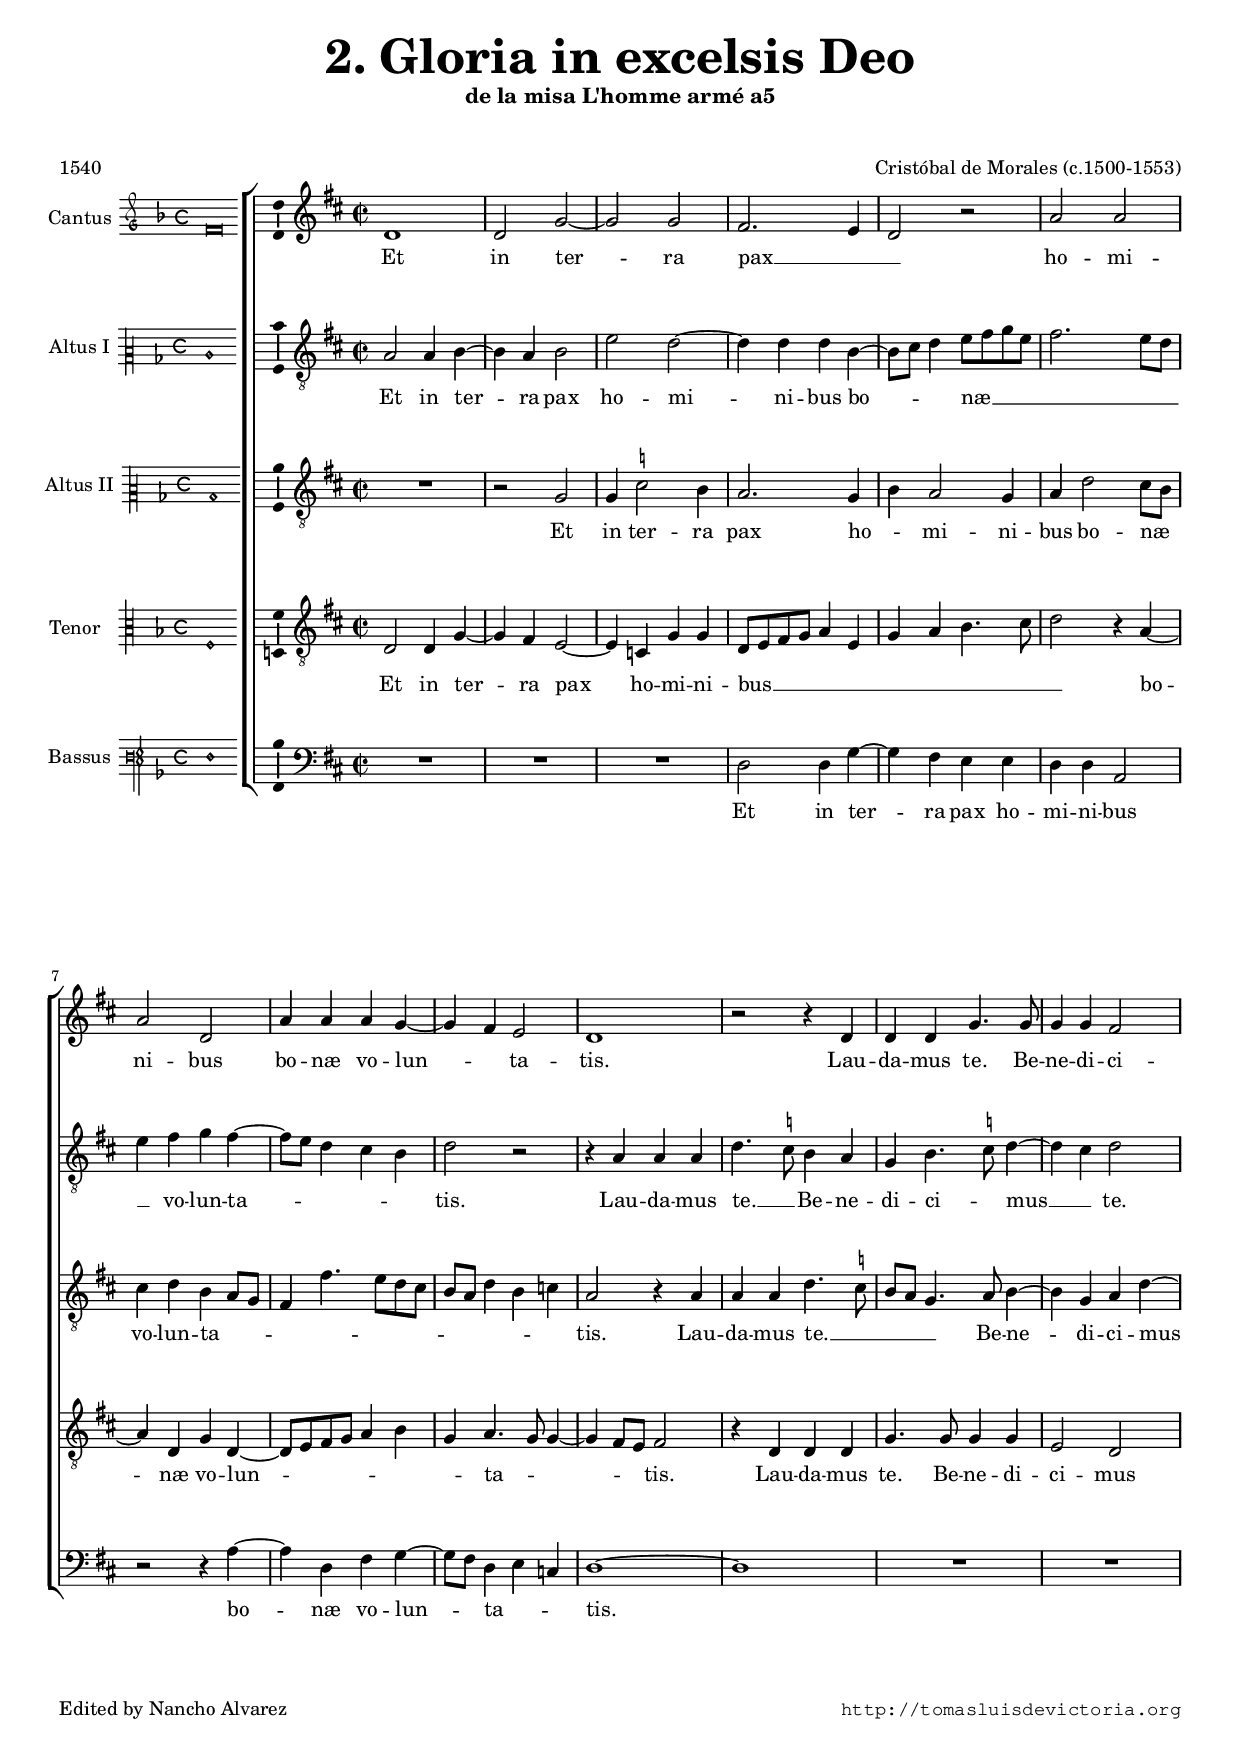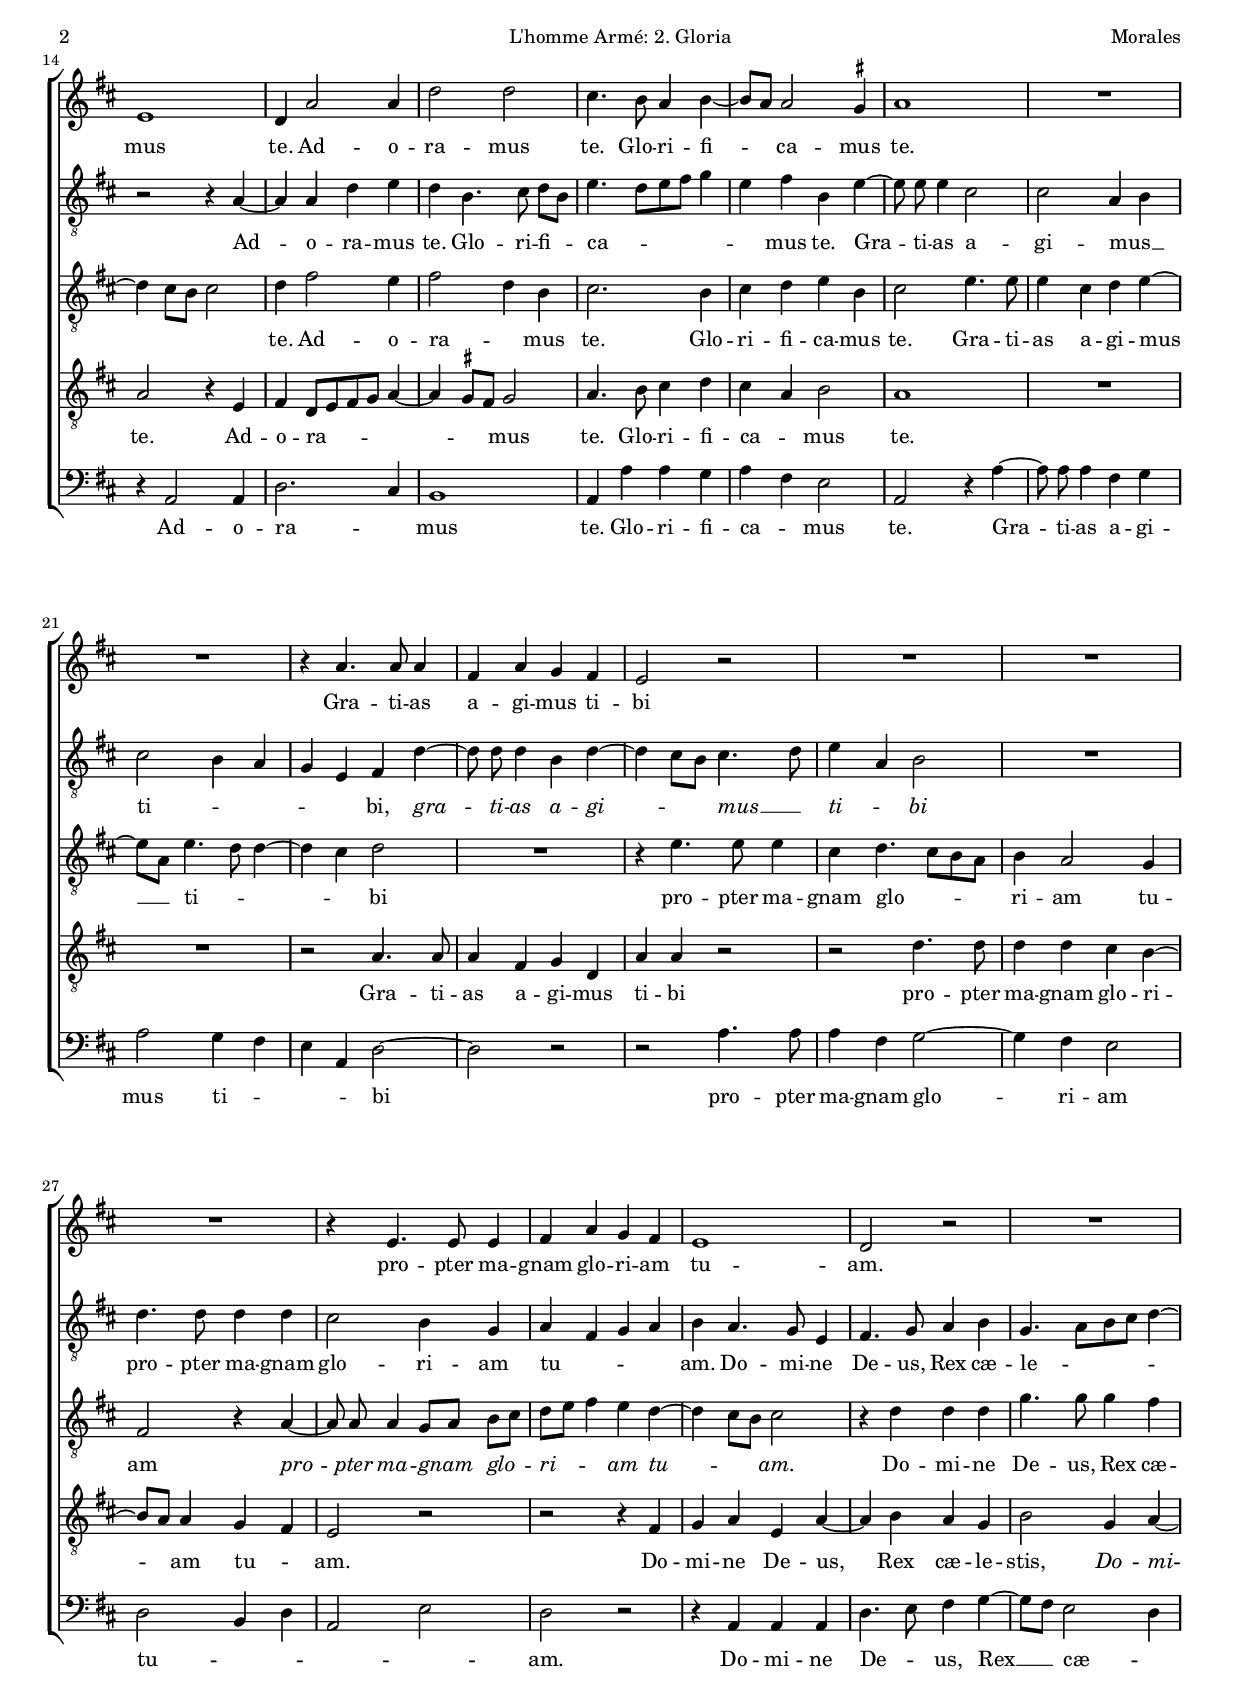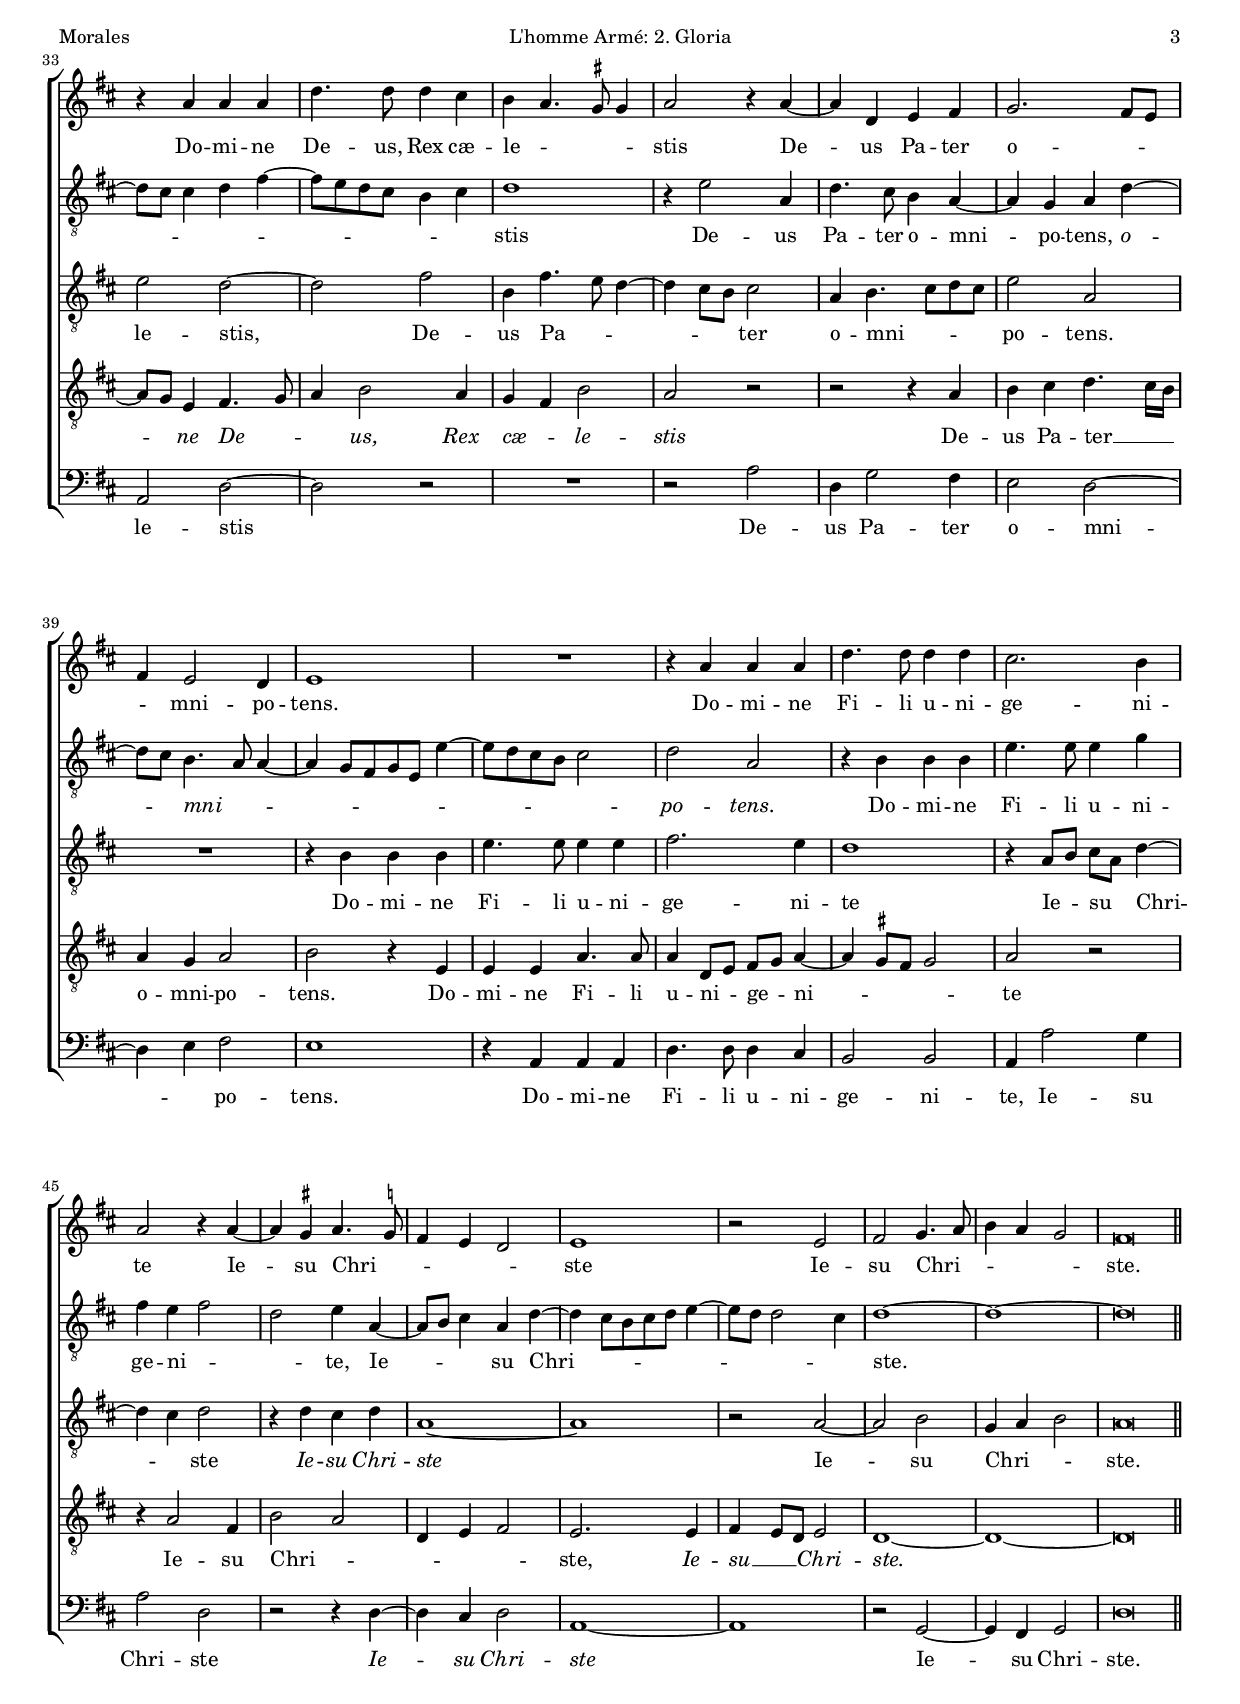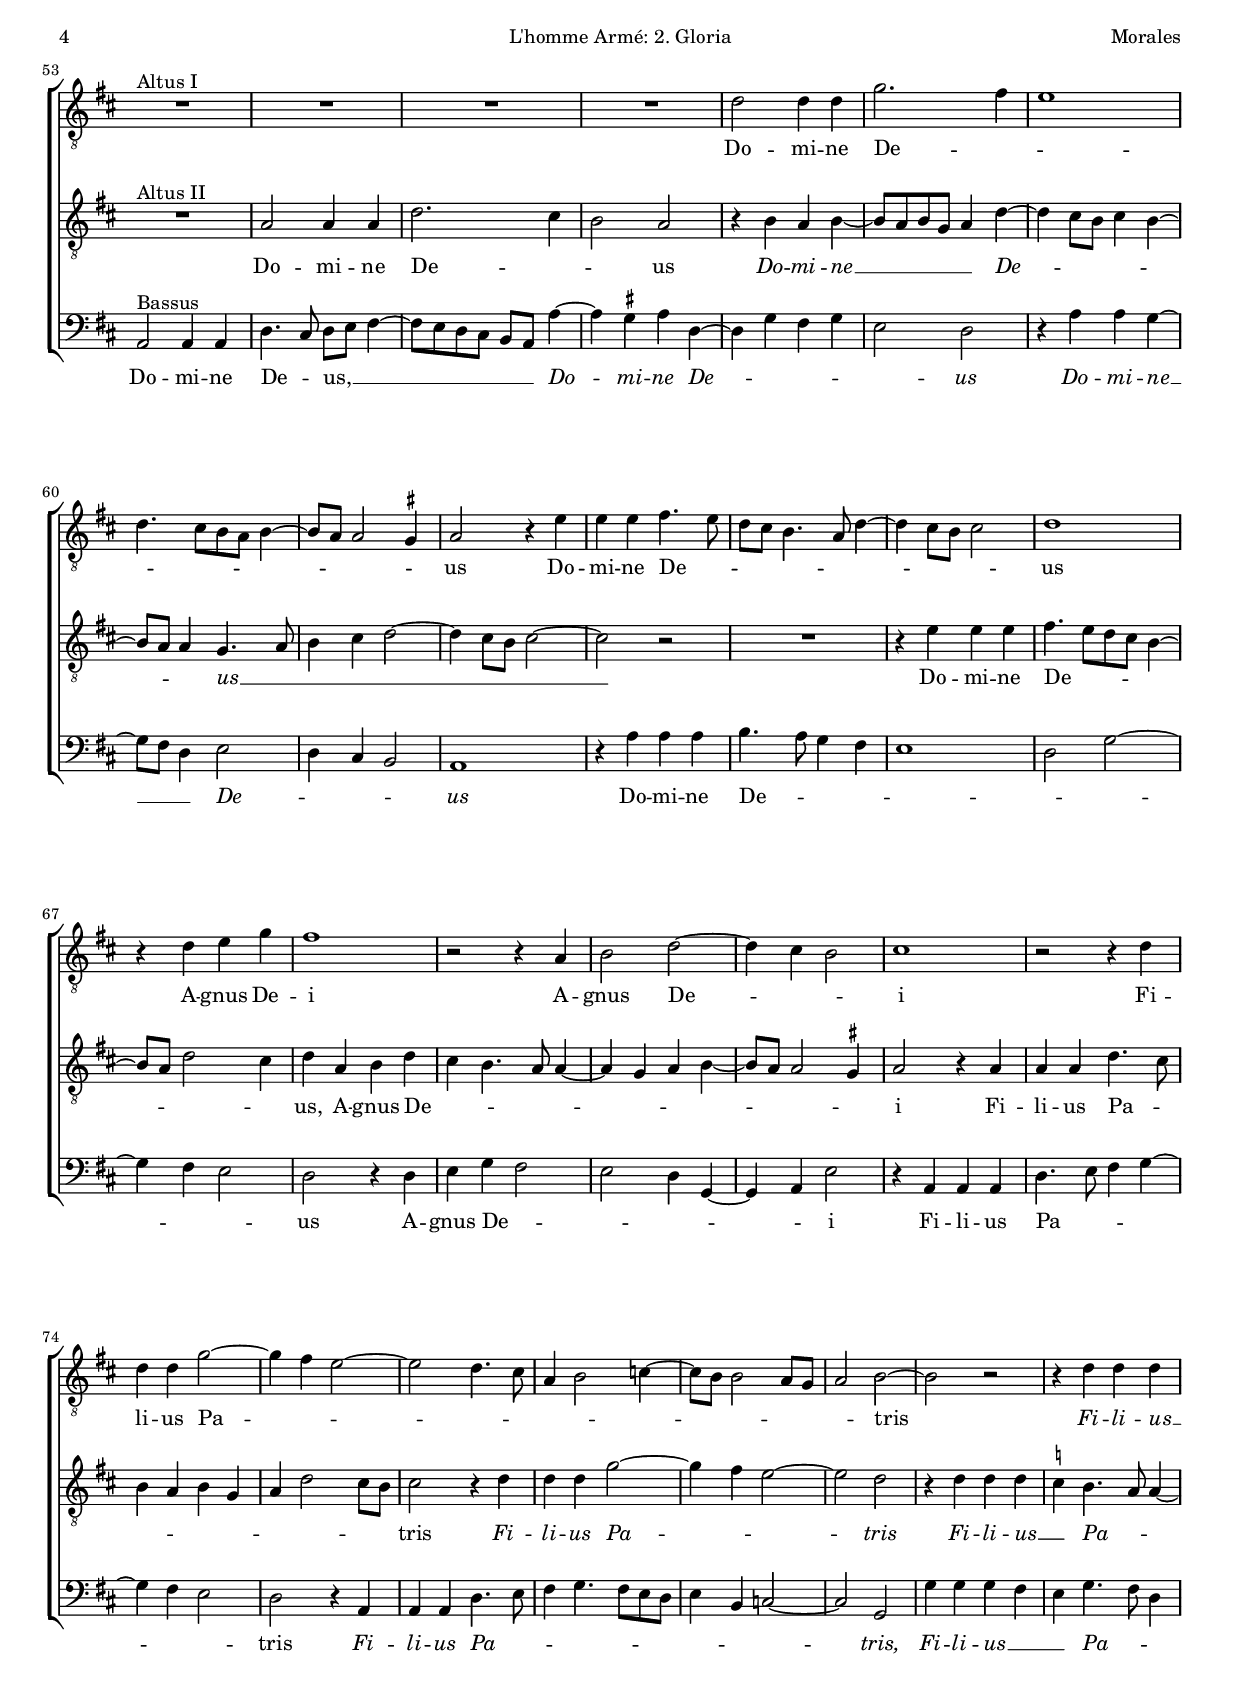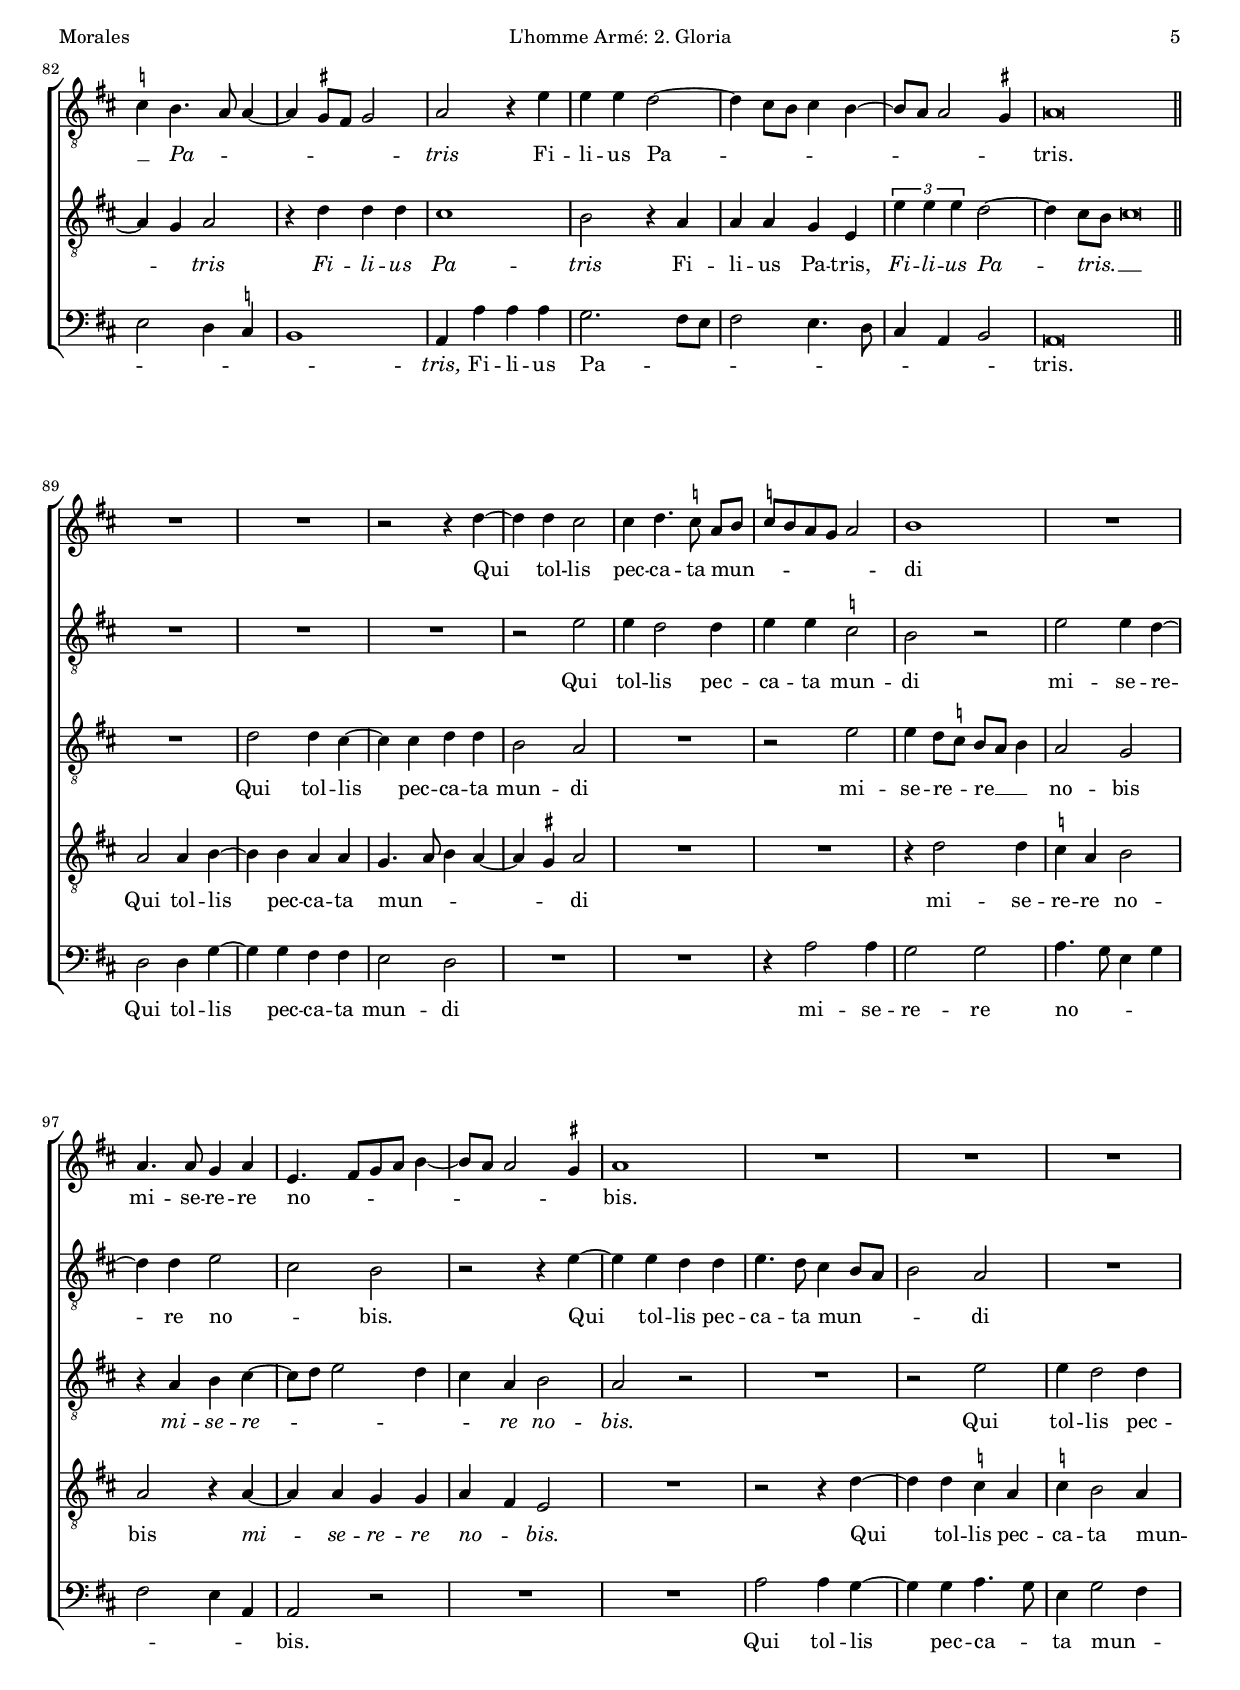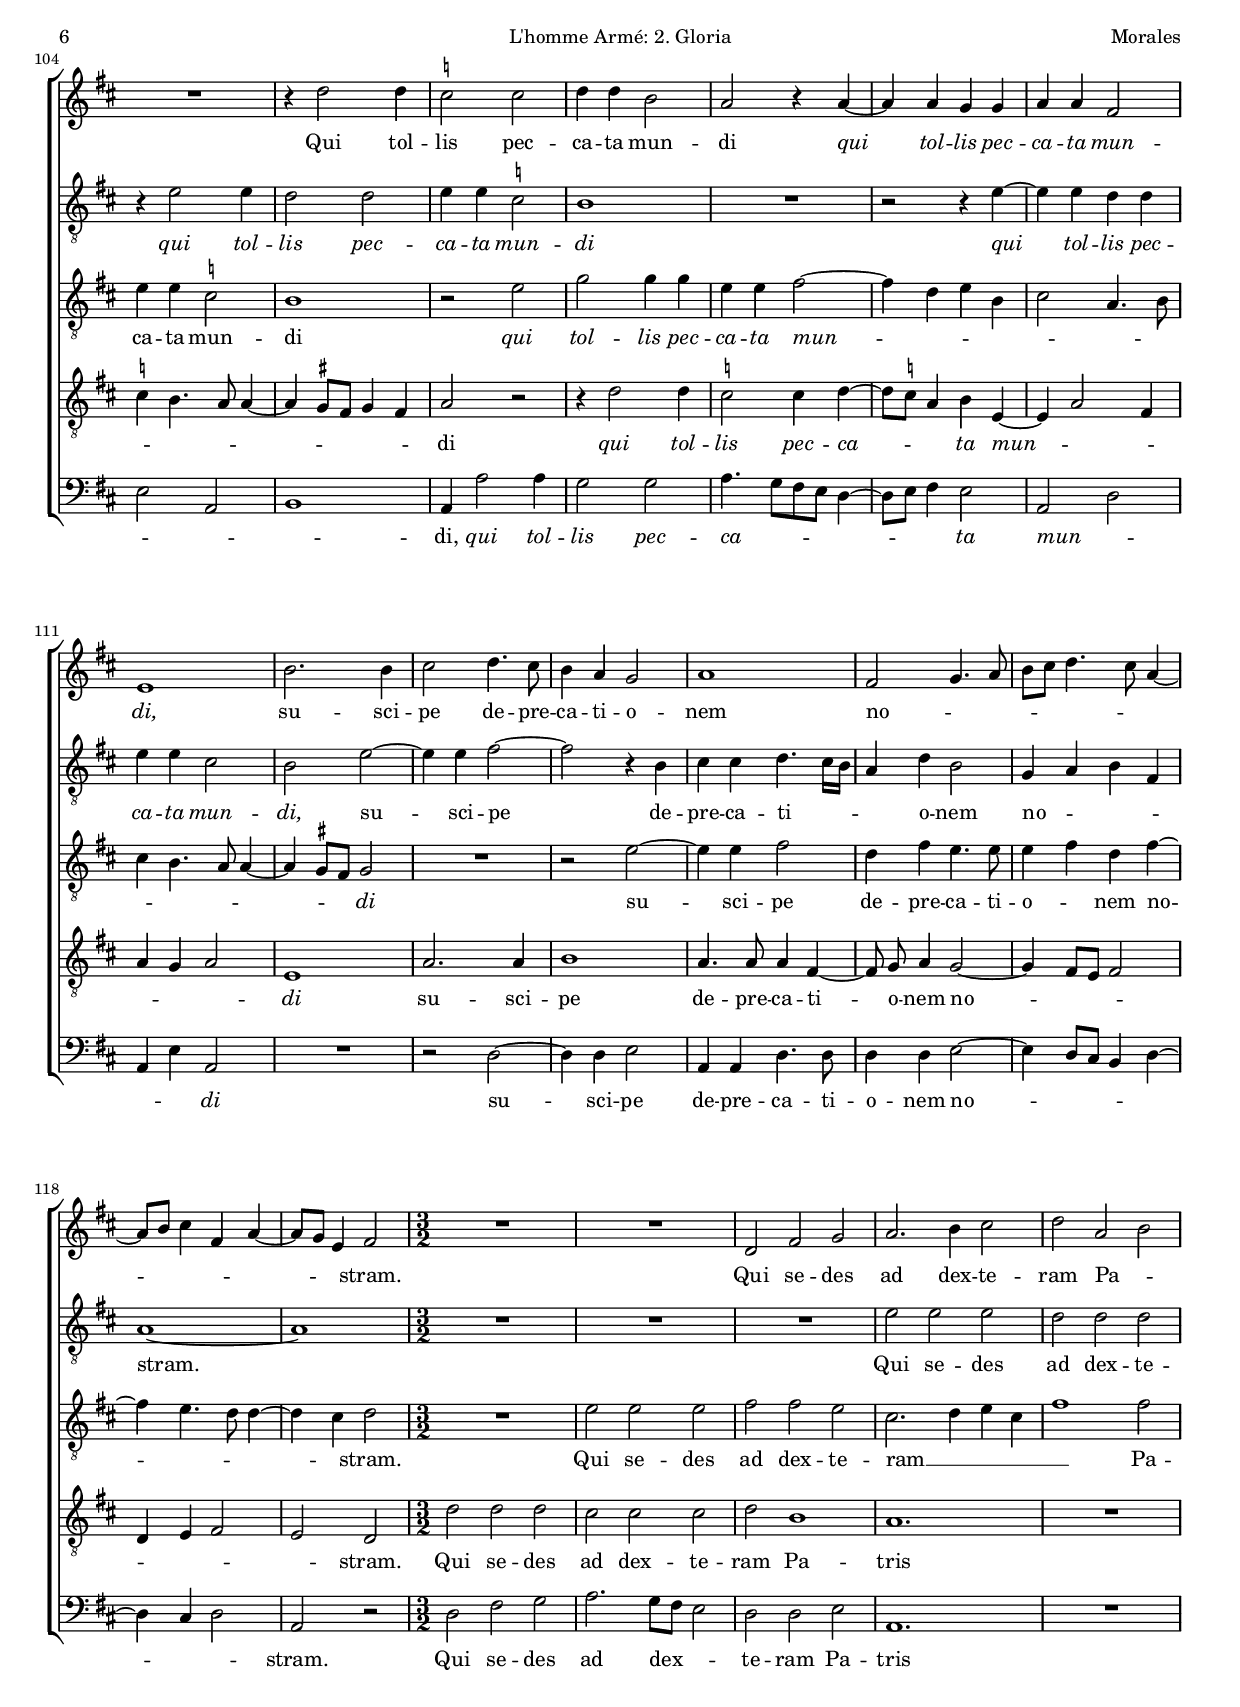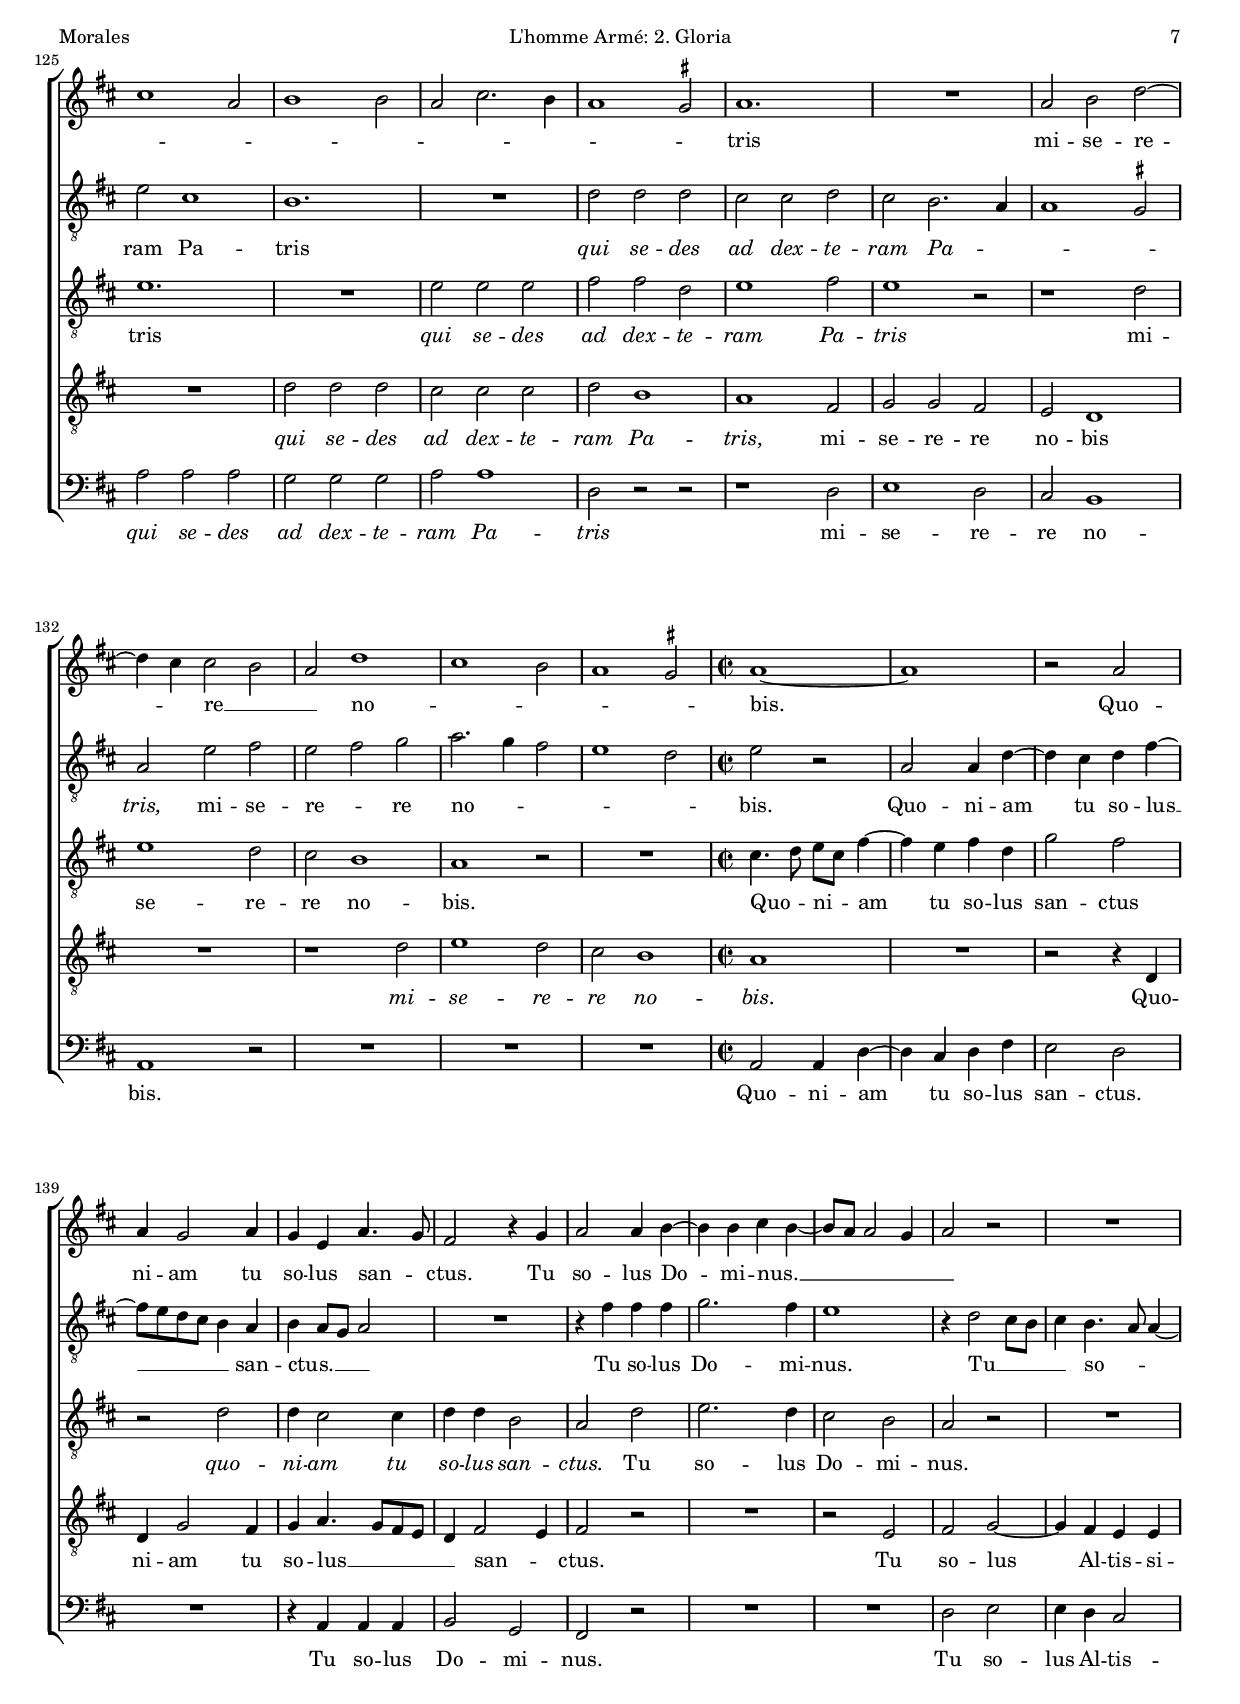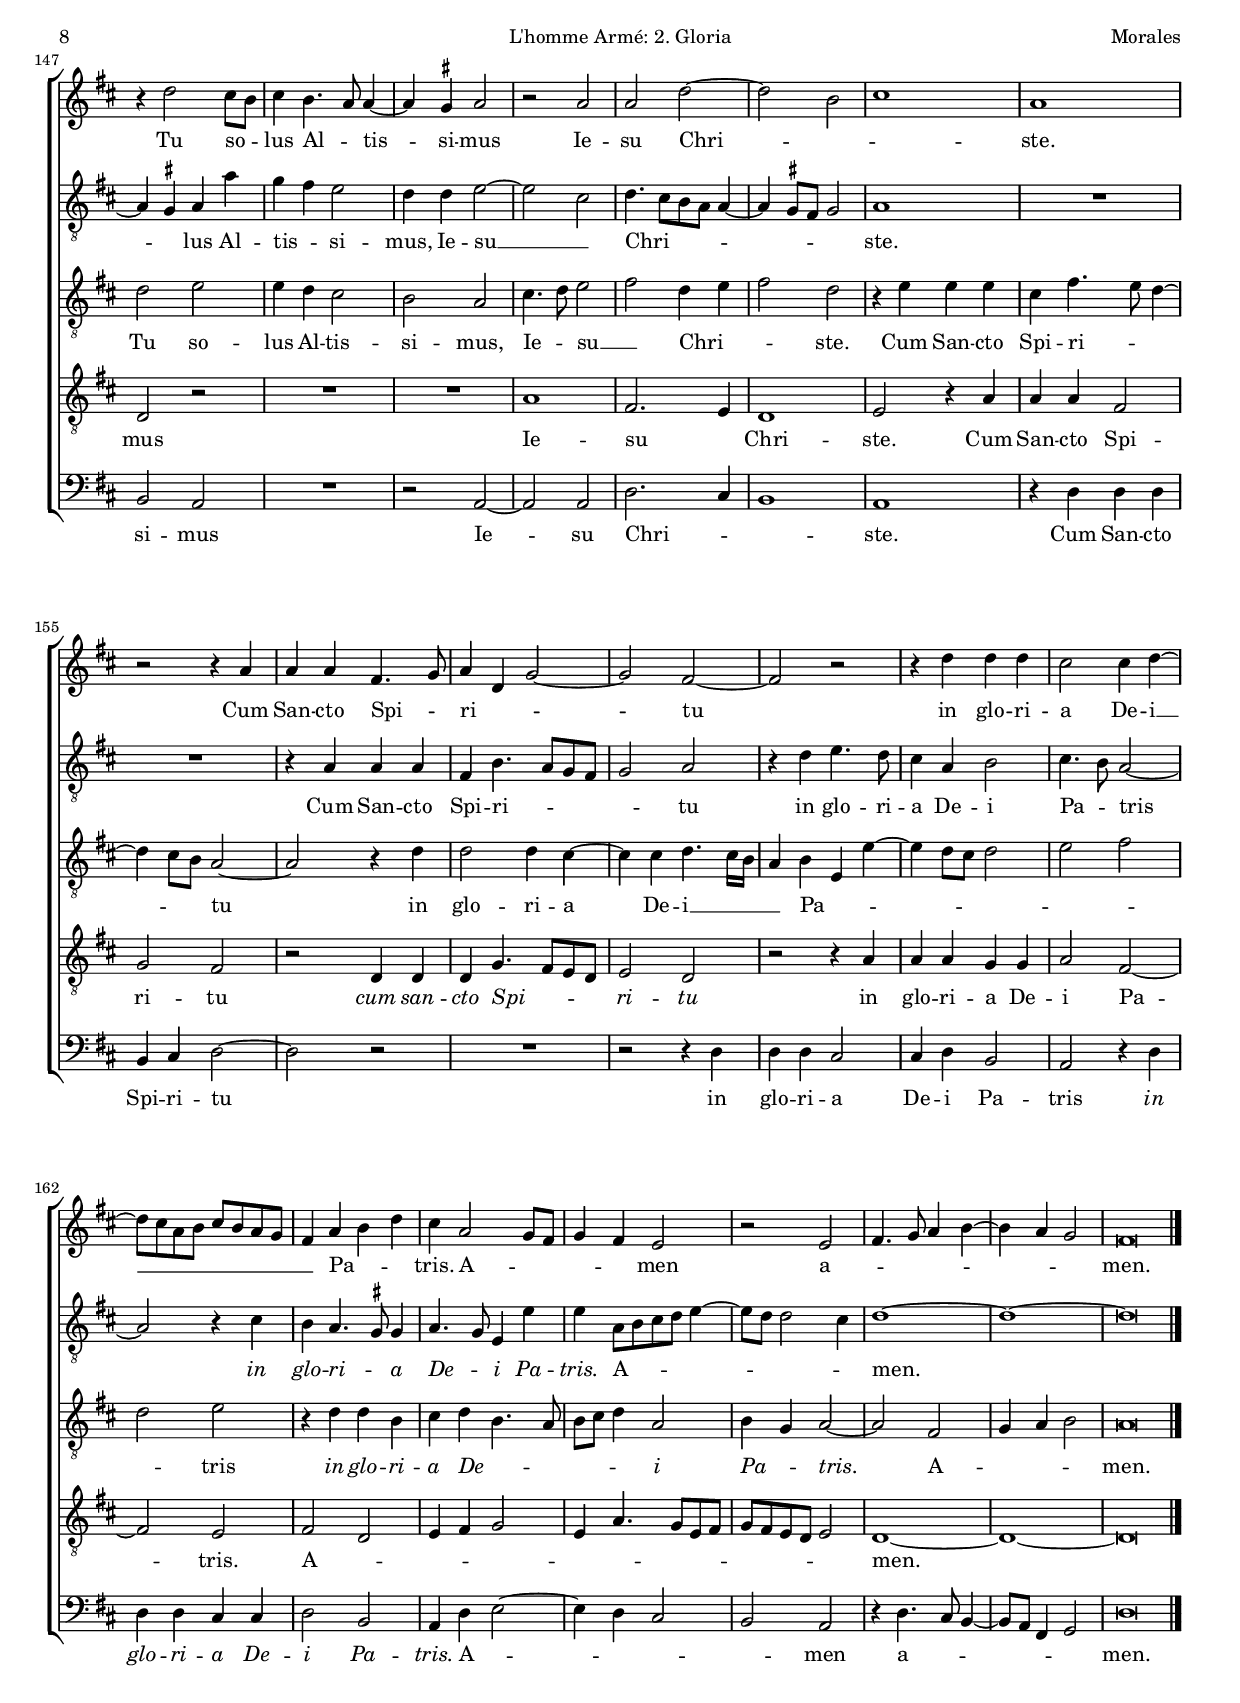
\version "2.18.2"

#(set-default-paper-size "a4")
#(set-global-staff-size 16.6)
#(ly:set-option 'point-and-click #f)
%mobile -s14.5 -i3.0

italicas=\override LyricText #'font-shape = #'italic
rectas=\override LyricText #'font-shape = #'upright
ss=\once \set suggestAccidentals = ##t
incipitwidth = 20
mt=#(define-music-function (parser location offset) (number?) ; move lyric text
      #{ \once \override LyricText.X-offset = -$offset #})

htitle="L'homme Armé: 2. Gloria"
hcomposer="Morales"

\header {
	title=\markup{\fontsize #4 "2. Gloria in excelsis Deo"}
	subtitle="de la misa L'homme armé a5"
	subsubtitle=\markup{\column{" " " "}}
	composer="Cristóbal de Morales (c.1500-1553)"
        pdfauthor=\composer
	%opus="(-)"
	poet="1540" % Venecia 1540, Roma 1544, Lyon 1545, Venecia 1547, Venecia 1563
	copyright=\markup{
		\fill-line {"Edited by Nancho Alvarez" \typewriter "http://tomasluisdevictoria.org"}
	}
%	tagline=""
}




%%%%%%%%%%%%%%%%%%%%%%%%%%%%%%%%%%%%%%%%%%%%%%%%%%%%%%%%%%%%%%%%%%%%%%%%%%%%%5

global={\key f \major \time 2/2  \skip 1*52 \bar "||" \break 
					\skip 1*36 \bar "||" \break
					\skip 1*31 \time 3/2 
					\skip 1*3/2*16 \time 2/2 
					\skip 1*34 \bar "|."
}

cantus={
	f'1 |
	f'2 bes' ~ |
	bes' bes' |
	a'2. g'4 |
%5
	f'2 r |
	c'' c'' |
	c'' f' |
	c''4 c'' c'' bes' ~ |
	bes' a' g'2 |
%10
	f'1 |
	r2 r4 f' |
	f' f' bes'4. bes'8 |
	bes'4 bes' a'2 |
	g'1 |
%15
	f'4 c''2 c''4 |
	f''2 f'' |
	e''4. d''8 c''4 d'' ~ |
	d''8 c'' c''2 \ss b'4 |
	c''1 |
%20
	R1*4/4*2
	r4 c''4. c''8 c''4 |
	a' c'' bes' a' |
	g'2 r |
%25
	R1*4/4*3
	r4 g'4. g'8 g'4 |
	a' c'' bes' a' |
%30
	g'1 |
	f'2 r |
	R1*4/4 |
	r4 c'' c'' c'' |
	f''4. f''8 f''4 e'' |
%35
	d'' c''4. \ss b'8 b'4 |
	c''2 r4 c'' ~ |
	c'' f' g' a' |
	bes'2. a'8 g' |
	a'4 g'2 f'4 |
%40
	g'1 |
	R1*4/4 |
	r4 c'' c'' c'' |
	f''4. f''8 f''4 f'' |
	e''2. d''4 |
%45
	c''2 r4 c'' ~ |
	c'' \ss b' c''4. \ss bes'8 |
	a'4 g' f'2 |
	g'1 |
	r2 g' |
%50
	a' bes'4. c''8 |
	d''4 c'' bes'2 |
	a'\breve*1/2 |
	R1*36
	R1*2
	
	r2 r4 f'' ~ |
	f'' f'' e''2 |
	e''4 f''4. \ss ees''8  c''[ d''] |
	\ss ees'' d'' c'' bes' c''2 |
%95
	d''1 |
	R1*4/4 |
	c''4. c''8 bes'4 c'' |
	g'4.  a'8[ bes' c''] d''4 ~ |
	d''8 c'' c''2 \ss b'4 |
%100
	c''1 |
	R1*4/4*4
%105
	r4 f''2 f''4 |
	\ss ees''2 ees'' |
	f''4 f'' d''2 |
	c'' r4 c'' ~ |
	c'' c'' bes' bes' |
%110
	c'' c'' a'2 |
	g'1 |
	d''2. d''4 |
	e''2 f''4. e''8 |
	d''4 c'' bes'2 |
%115
	c''1 |
	a'2 bes'4. c''8 |
	d'' e'' f''4. e''8 c''4 ~ |
	c''8 d'' e''4 a' c'' ~ |
	c''8 bes' g'4 a'2 |
%120
	\time 3/2
	R1*3/2*2
	f'2 a' bes' |
	c''2. d''4 e''2 |
	f'' c'' d'' |
%125
	e''1 c''2 |
	d''1 d''2 |
	c'' e''2. d''4 |
	c''1 \ss b'2 |
	c''1. |
%130
	R1*3/2 |
	c''2 d'' f'' ~ |
	f''4 e'' e''2 d'' |
	c'' f''1 |
	e'' d''2 |
%135
	c''1 \ss b'2 |
	c''1 ~ |
	c'' |
	r2 c'' |
	c''4 bes'2 c''4 |
%140
	bes' g' c''4. bes'8 |
	a'2 r4 bes' | %\break
	c''2 c''4 d'' ~ |
	d'' d'' e'' d'' ~ |
	d''8 c'' c''2 bes'4 |
%145
	c''2 r |
	R1*4/4 |
	r4 f''2 e''8 d'' |
	e''4 d''4. c''8 c''4 ~ |
	c'' \ss b' c''2 |
%150
	r c'' |
	c'' f'' ~ |
	f'' d'' |
	e''1 |
	c'' |
%155
	r2 r4 c'' |
	c'' c'' a'4. bes'8 |
	c''4 f' bes'2 ~ |
	bes' a' ~ |
	a' r |
%160
	r4 f'' f'' f'' |
	e''2 e''4 f'' ~ |
	f''8 e'' c'' d'' e'' d'' c'' bes' |
	a'4 c'' d'' f'' |
	e'' c''2 bes'8 a' |
%165
	bes'4 a' g'2 |
	r g' |
	a'4. bes'8 c''4 d'' ~ |
	d'' c'' bes'2 |
	a'\breve*1/2
}

altus={
	c'2 c'4 d' ~ |
	d' c' d'2 |
	g' f' ~ |
	f'4 f' f' d' ~ |
%5
	d'8 e' f'4 g'8 a' bes' g' |
	a'2. g'8 f' |
	g'4 a' bes' a' ~ |
	a'8 g' f'4 e' d' |
	f'2 r |
%10
	r4 c' c' c' |
	f'4. \ss ees'8 d'4 c' |
	bes d'4. \ss ees'8 f'4 ~ |
	f' e' f'2 |
	r r4 c' ~ |
%15
	c' c' f' g' |
	f' d'4. e'8  f'[ d'] |
	g'4.  f'8[ g' a'] bes'4 |
	g' a' d' g' ~ |
	\set Staff.autoBeaming = ##f
	g'8 g' g'4 e'2 |
	\set Staff.autoBeaming = ##t
%20
	e' c'4 d' |
	e'2 d'4 c' |
	bes g a f' ~ |
	\set Staff.autoBeaming = ##f
	f'8 f' f'4 d' f' ~ |
	\set Staff.autoBeaming = ##t
	f' e'8 d' e'4. f'8 |
%25
	g'4 c' d'2 |
	R1*4/4 |
	f'4. f'8 f'4 f' |
	e'2 d'4 bes |
	c' a bes c' |
%30
	d' c'4. bes8 g4 |
	a4. bes8 c'4 d' |
	bes4.  c'8[ d' e'] f'4 ~ |
	f'8 e' e'4 f' a' ~ |
	a'8 g' f' e' d'4 e' |
%35
	f'1 |
	r4 g'2 c'4 |
	f'4. e'8 d'4 c' ~ |
	c' bes c' f' ~ |
	f'8 e' d'4. c'8 c'4 ~ |
%40
	c'  bes8[ a bes g] g'4 ~ |
	g'8 f' e' d' e'2 |
	f' c' |
	r4 d' d' d' |
	g'4. g'8 g'4 bes' |
%45
	a' g' a'2 |
	f' g'4 c' ~ |
	c'8 d' e'4 c' f' ~ |
	f'  e'8[ d' e' f'] g'4 ~ |
	g'8 f' f'2 e'4 |
%50
	f'1 ~ |
	f' ~ |
	f'\breve*1/2 |
	s4*0^\markup{"Altus I"}
	R1*4/4*4
	f'2 f'4 f' |
	bes'2. a'4 |
	g'1 |
%60
	f'4.  e'8[ d' c'] d'4 ~ |
	d'8 c' c'2 \ss b4 |
	c'2 r4 g' |
	g' g' a'4. g'8 |
	f' e' d'4. c'8 f'4 ~ |
%65
	f' e'8 d' e'2 |
	f'1 |
	r4 f' g' bes' |
	a'1 |
	r2 r4 c' |
%70
	d'2 f' ~ |
	f'4 e' d'2 |
	e'1 |
	r2 r4 f' |
	f' f' bes'2 ~ |
%75
	bes'4 a' g'2 ~ |
	g' f'4. e'8 |
	c'4 d'2 ees'4 ~ |
	ees'8 d' d'2 c'8 bes |
	c'2 d' ~ |
%80
	d' r |
	r4 f' f' f' |
	\ss ees' d'4. c'8 c'4 ~ |
	c' \ss b8 a b2 |
	c' r4 g' |
%85
	g' g' f'2 ~ |
	f'4 e'8 d' e'4 d' ~ |
	d'8 c' c'2 \ss b4 |
	c'\breve*1/2 |
	R1*4/4*3
	r2 g' |
	g'4 f'2 f'4 |
	g' g' \ss ees'2 |
%95
	d' r |
	g' g'4 f' ~ |
	f' f' g'2 |
	e' d' |
	r r4 g' ~ |
%100
	g' g' f' f' |
	g'4. f'8 e'4 d'8 c' |
	d'2 c' |
	R1*4/4 |
	r4 g'2 g'4 |
%105
	f'2 f' |
	g'4 g' \ss ees'2 |
	d'1 |
	R1*4/4 |
	r2 r4 g' ~ |
%110
	g' g' f' f' |
	g' g' e'2 |
	d' g' ~ |
	g'4 g' a'2 ~ |
	a' r4 d' |
%115
	e' e' f'4. e'16 d' |
	c'4 f' d'2 |
	bes4 c' d' a |
	c'1 ~ |
	c' |
%120
	\time 3/2
	R1*3/2*3
	g'2 g' g' |
	f' f' f' |
%125
	g' e'1 |
	d'1. |
	R1*3/2 |
	f'2 f' f' |
	e' e' f' |
%130
	e' d'2. c'4 |
	c'1 \ss b2 |
	c' g' a' |
	g' a' bes' |
	c''2. bes'4 a'2 |
%135
	g'1 f'2 |
	g' r |
	c' c'4 f' ~ |
	f' e' f' a' ~ |
	a'8 g' f' e' d'4 c' |
%140
	d' c'8 bes c'2 |
	R1*4/4 |
	r4 a' a' a' |
	bes'2. a'4 |
	g'1 |
%145
	r4 f'2 e'8 d' |
	e'4 d'4. c'8 c'4 ~ |
	c' \ss b c' c'' |
	bes' a' g'2 |
	f'4 f' g'2 ~ |
%150
	g' e' |
	f'4.  e'8[ d' c'] c'4 ~ |
	c' \ss b8 a b2 |
	c'1 |
	R1*4/4*2
	r4 c' c' c' |
	a d'4. c'8 bes a |
	bes2 c' |
	r4 f' g'4. f'8 |
%160
	e'4 c' d'2 |
	e'4. d'8 c'2 ~ |
	c' r4 e' |
	d' c'4. \ss b8 b4 |
	c'4. bes8 g4 g' |
%165
	g'  c'8[ d' e' f'] g'4 ~ |
	g'8 f' f'2 e'4 |
	f'1 ~ |
	f' ~ |
	f'\breve*1/2
}

altusdos={
	R1*4/4 |
	r2 bes |
	bes4 \ss ees'2 d'4 |
	c'2. bes4 |
%5
	d' c'2 bes4 |
	c' f'2 e'8 d' |
	e'4 f' d' c'8 bes |
	a4 a'4. g'8 f' e' |
	d' c' f'4 d' ees' |
%10
	c'2 r4 c' |
	c' c' f'4. \ss ees'8 |
	d' c' bes4. c'8 d'4 ~ |
	d' bes c' f' ~ |
	f' e'8 d' e'2 |
%15
	f'4 a'2 g'4 |
	a'2 f'4 d' |
	e'2. d'4 |
	e' f' g' d' |
	e'2 g'4. g'8 |
%20
	g'4 e' f' g' ~ |
	g'8 c' g'4. f'8 f'4 ~ |
	f' e' f'2 |
	R1*4/4 |
	r4 g'4. g'8 g'4 |
%25
	e' f'4. e'8 d' c' |
	d'4 c'2 bes4 |
	a2 r4 c' ~ |
	\set Staff.autoBeaming = ##f
	c'8 c' c'4  bes8[ c']  d'[ e'] |
	\set Staff.autoBeaming = ##t
	f' g' a'4 g' f' ~ |
%30
	f' e'8 d' e'2 |
	r4 f' f' f' |
	bes'4. bes'8 bes'4 a' |
	g'2 f' ~ |
	f' a' |
%35
	d'4 a'4. g'8 f'4 ~ |
	f' e'8 d' e'2 |
	c'4 d'4. e'8 f' e' |
	g'2 c' |
	R1*4/4 |
%40
	r4 d' d' d' |
	g'4. g'8 g'4 g' |
	a'2. g'4 |
	f'1 |
	r4 c'8 d' e' c' f'4 ~ |
%45
	f' e' f'2 |
	r4 f' e' f' |
	c'1 ~ |
	c' |
	r2 c' ~ |
%50
	c' d' |
	bes4 c' d'2 |
	c'\breve*1/2 |
	s4*0^\markup{"Altus II"}
	R1*4/4 |
	c'2 c'4 c' |
%55
	f'2. e'4 |
	d'2 c' |
	r4 d' c' d' ~ |
	d'8 c' d' bes c'4 f' ~ |
	f' e'8 d' e'4 d' ~ |
%60
	d'8 c' c'4 bes4. c'8 |
	d'4 e' f'2 ~ |
	f'4 e'8 d' e'2 ~ |
	e' r |
	R1*4/4 |
%65
	r4 g' g' g' |
	a'4.  g'8[ f' e'] d'4 ~ |
	d'8 c' f'2 e'4 |
	f' c' d' f' |
	e' d'4. c'8 c'4 ~ |
%70
	c' bes c' d' ~ |
	d'8 c' c'2 \ss b4 |
	c'2 r4 c' |
	c' c' f'4. e'8 |
	d'4 c' d' bes |
%75
	c' f'2 e'8 d' |
	e'2 r4 f' |
	f' f' bes'2 ~ |
	bes'4 a' g'2 ~ |
	g' f' |
%80
	r4 f' f' f' |
	\ss ees' d'4. c'8 c'4 ~ |
	c' bes c'2 |
	r4 f' f' f' |
	e'1 |
%85
	d'2 r4 c' |
	c' c' bes g |
	\tupletUp
	\times 2/3{g'4 g' g'} f'2 ~ |
	f'4 e'8 d' e'\breve*1/4 |
	R1*4/4 |
%90
	f'2 f'4 e' ~ |
	e' e' f' f' |
	d'2 c' |
	R1*4/4 |
	r2 g' |
%95
	g'4 f'8 \ss ees' d' c' d'4 |
	c'2 bes |
	r4 c' d' e' ~ |
	e'8 f' g'2 f'4 |
	e' c' d'2 |
%100
	c' r |
	R1*4/4 |
	r2 g' |
	g'4 f'2 f'4 |
	g' g' \ss ees'2 |
%105
	d'1 |
	r2 g' |
	bes' bes'4 bes' |
	g' g' a'2 ~ |
	a'4 f' g' d' |
%110
	e'2 c'4. d'8 |
	e'4 d'4. c'8 c'4 ~ |
	c' \ss b8 a b2 |
	R1*4/4 |
	r2 g' ~ |
%115
	g'4 g' a'2 |
	f'4 a' g'4. g'8 |
	g'4 a' f' a' ~ |
	a' g'4. f'8 f'4 ~ |
	f' e' f'2 |
%120
	\time 3/2 R1*3/2 |
	g'2 g' g' |
	a' a' g' |
	e'2. f'4 g' e' |
	a'1 a'2 |
%125
	g'1. |
	R1*3/2 |
	g'2 g' g' |
	a' a' f' |
	g'1 a'2 |
%130
	g'1 r2 |
	r1 f'2 |
	g'1 f'2 |
	e' d'1 |
	c' r2 |
%135
	R1*3/2 |
	e'4. f'8 g' e' a'4 ~ |
	a' g' a' f' |
	bes'2 a' |
	r f' |
%140
	f'4 e'2 e'4 |
	f' f' d'2 |
	c' f' |
	g'2. f'4 |
	e'2 d' |
%145
	c' r |
	R1*4/4 |
	f'2 g' |
	g'4 f' e'2 |
	d' c' |
%150
	e'4. f'8 g'2 |
	a' f'4 g' |
	a'2 f' |
	r4 g' g' g' |
	e' a'4. g'8 f'4 ~ |
%155
	f' e'8 d' c'2 ~ |
	c' r4 f' |
	f'2 f'4 e' ~ |
	e' e' f'4. e'16 d' |
	c'4 d' g g' ~ |
%160
	g' f'8 e' f'2 |
	g' a' |
	f' g' |
	r4 f' f' d' |
	e' f' d'4. c'8 |
%165
%	\set Staff.autoBeaming = ##f
	d' e' f'4 c'2 |
%	\set Staff.autoBeaming = ##t
	d'4 bes c'2 ~ |
	c' a |
	bes4 c' d'2 |
	c'\breve*1/2
}

tenor={
	f2 f4 bes ~ |
	bes a g2 ~ |
	g4 ees bes bes |
	f8 g a bes c'4 g |
%5
	bes c' d'4. e'8 |
	f'2 r4 c' ~ |
	c' f bes f ~ |
	f8 g a bes c'4 d' |
	bes c'4. bes8 bes4 ~ |
%10
	bes a8 g a2 |
	r4 f f f |
	bes4. bes8 bes4 bes |
	g2 f |
	c' r4 g |
%15
	a  f8[ g a bes] c'4 ~ |
	c' \ss b8 a b2 |
	c'4. d'8 e'4 f' |
	e' c' d'2 |
	c'1 |
%20
	R1*4/4*2
	r2 c'4. c'8 |
	c'4 a bes f |
	c' c' r2 |
%25
	r f'4. f'8 |
	f'4 f' e' d' ~ |
	d'8 c' c'4 bes a |
	g2 r |
	r r4 a |
%30
	bes c' g c' ~ |
	c' d' c' bes |
	d'2 bes4 c' ~ |
	c'8 bes g4 a4. bes8 |
	c'4 d'2 c'4 |
%35
	bes a d'2 |
	c' r |
	r r4 c' |
	d' e' f'4. e'16 d' |
	c'4 bes c'2 |
%40
	d' r4 g |
	g g c'4. c'8 |
	c'4 f8 g a bes c'4 ~ |
	c' \ss b8 a b2 |
	c' r |
%45
	r4 c'2 a4 |
	d'2 c' |
	f4 g a2 |
	g2. g4 |
	a g8 f g2 |
%50
	f1 ~ |
	f ~ |
	f\breve*1/2 |
	R1*36
	c'2 c'4 d' ~ |
%90
	d' d' c' c' |
	bes4. c'8 d'4 c' ~ |
	c' \ss b c'2 |
	R1*4/4*2
%95
	r4 f'2 f'4 |
	\ss ees' c' d'2 |
	c' r4 c' ~ |
	c' c' bes bes |
	c' a g2 |
%100
	R1*4/4 |
	r2 r4 f' ~ |
	f' f' \ss ees' c' |
	\ss ees' d'2 c'4 |
	\ss ees' d'4. c'8 c'4 ~ |
%105
	c' \ss b8 a b4 a |
	c'2 r |
	r4 f'2 f'4 |
	\ss ees'2 ees'4 f' ~ |
	f'8 \ss ees' c'4 d' g ~ |
%110
	g c'2 a4 |
	c' bes c'2 |
	g1 |
	c'2. c'4 |
	d'1 |
%115
	c'4. c'8 c'4 a ~ |
	\set Staff.autoBeaming = ##f
	a8 bes c'4 bes2 ~ |
	\set Staff.autoBeaming = ##t
	bes4 a8 g a2 |
	f4 g a2 |
	g f |
%120
	\time 3/2 f' f' f' |
	e' e' e' |
	f' d'1 |
	c'1. |
	R1*3/2*2
	f'2 f' f' |
	e' e' e' |
	f' d'1 |
	c' a2 |
%130
	bes bes a |
	g f1 |
	R1*3/2 |
	r1 f'2 |
	g'1 f'2 |
%135
	e' d'1 |
	c' |
	R1*4/4 |
	r2 r4 f |
	f bes2 a4 |
%140
	bes c'4. bes8 a g |
	f4 a2 g4 |
	a2 r |
	R1*4/4 |
	r2 g |
%145
	a bes ~ |
	bes4 a g g |
	f2 r |
	R1*4/4*2
%150
	c'1 |
	a2. g4 |
	f1 |
	g2 r4 c' |
	c' c' a2 |
%155
	bes a |
	r f4 f |
	f bes4. a8 g f |
	g2 f |
	r r4 c' |
%160
	c' c' bes bes |
	c'2 a ~ |
	a g |
	a f |
	g4 a bes2 |
%165
	g4 c'4. bes8 g a |
	bes a g f g2 |
	f1 ~ |
	f ~ |
	f\breve*1/2
}

bassus={
	R1*4/4*3
	f2 f4 bes ~ |
%5
	bes a g g |
	f f c2 |
	r r4 c' ~ |
	c' f a bes ~ |
	bes8 a f4 g ees |
%10
	f1 ~ |
	f |
	R1*4/4*2
	r4 c2 c4 |
%15
	f2. e4 |
	d1 |
	c4 c' c' bes |
	c' a g2 |
	c r4 c' ~ |
%20
	\set Staff.autoBeaming = ##f
	c'8 c' c'4 a bes |
	\set Staff.autoBeaming = ##t
	c'2 bes4 a |
	g c f2 ~ |
	f r |
	r c'4. c'8 |
%25
	c'4 a bes2 ~ |
	bes4 a g2 |
	f d4 f |
	c2 g |
	f r |
%30
	r4 c c c |
	f4. g8 a4 bes ~ |
	bes8 a g2 f4 |
	c2 f ~ |
	f r |
%35
	R1*4/4 |
	r2 c' |
	f4 bes2 a4 |
	g2 f ~ |
	f4 g a2 |
%40
	g1 |
	r4 c c c |
	f4. f8 f4 e |
	d2 d |
	c4 c'2 bes4 |
%45
	c'2 f |
	r r4 f ~ |
	f e f2 |
	c1 ~ |
	c |
%50
	r2 bes, ~ |
	bes,4 a, bes,2 |
	f\breve*1/2 |
	s4*0^\markup{"Bassus"}
	c2 c4 c |
	f4. e8 f g a4 ~ |
%55
	a8[ g f e] d[ c] c'4 ~ |
	c' \ss b c' f ~ |
	f bes a bes |
	g2 f |
	r4 c' c' bes ~ |
%60
	bes8 a f4 g2 |
	f4 e d2 |
	c1 |
	r4 c' c' c' |
	d'4. c'8 bes4 a |
%65
	g1 |
	f2 bes ~ |
	bes4 a g2 |
	f r4 f |
	g bes a2 |
%70
	g f4 bes, ~ |
	bes, c g2 |
	r4 c c c |
	f4. g8 a4 bes ~ |
	bes a g2 |
%75
	f r4 c |
	c c f4. g8 |
	a4 bes4. a8 g f |
	g4 d ees2 ~ |
	ees bes, |
%80
	bes4 bes bes a |
	g bes4. a8 f4 |
	g2 f4 \ss ees |
	d1 |
	c4 c' c' c' |
%85
	bes2. a8 g |
	a2 g4. f8 |
	e4 c d2 |
	c\breve*1/2 |
	f2 f4 bes ~ |
%90
	bes bes a a |
	g2 f |
	R1*4/4*2
	r4 c'2 c'4 |
%95
	bes2 bes |
	c'4. bes8 g4 bes |
	a2 g4 c |
	c2 r |
	R1*4/4*2
	c'2 c'4 bes ~ |
	bes bes c'4. bes8 |
	g4 bes2 a4 |
	g2 c |
%105
	d1 |
	c4 c'2 c'4 |
	bes2 bes |
	c'4.  bes8[ a g] f4 ~ |
	f8 g a4 g2 |
%110
	c f |
	c4 g c2 |
	R1*4/4 |
	r2 f ~ |
	f4 f g2 |
%115
	c4 c f4. f8 |
	f4 f g2 ~ |
	g4 f8 e d4 f ~ |
	f e f2 |
	c r |
%120
	\time 3/2 f a bes |
	c'2. bes8 a g2 |
	f f g |
	c1. |
	R1*3/2 |
%125
	c'2 c' c' |
	bes bes bes |
	c' c'1 |
	f2 r r |
	r1 f2 |
%130
	g1 f2 |
	e d1 |
	c r2 |
	R1*3/2*3
	c2 c4 f ~ |
	f e f a |
	g2 f |
	R1*4/4 |
%140
	r4 c c c |
	d2 bes, |
	a, r |
	R1*4/4*2
%145
	f2 g |
	g4 f e2 |
	d c |
	R1*4/4 |
	r2 c ~ |
%150
	c c |
	f2. e4 |
	d1 |
	c |
	r4 f f f |
%155
	d e f2 ~ |
	f r |
	R1*4/4 |
	r2 r4 f |
	f f e2 |
%160
	e4 f d2 |
	c r4 f |
	f f e e |
	f2 d |
	c4 f g2 ~ |
%165
	g4 f e2 |
	d c |
	r4 f4. e8 d4 ~ |
	d8 c a,4 bes,2 |
	f\breve*1/2
}

textocantus=\lyricmode{
Et in ter -- _ ra pax __ _ _ 
ho -- mi -- ni -- bus 
bo -- næ vo -- lun -- _ _ ta -- tis.
Lau -- da -- mus te.
Be -- ne -- di -- ci -- mus te.
Ad -- o -- ra -- mus te.
\mt #2 Glo -- ri -- fi -- _ _ ca -- mus te.
Gra -- ti -- as a -- gi -- mus ti -- bi
pro -- pter ma -- gnam glo -- ri -- am tu -- am.
Do -- mi -- ne De -- us,
Rex cæ -- le -- _ _ _ stis
De -- _ us Pa -- ter o -- _ _ _ mni -- po -- tens.
Do -- mi -- ne Fi -- li u -- ni -- ge -- ni -- te
Ie -- _ su Chri -- _ _ _ _ ste
Ie -- su Chri -- _ _ _ _ ste.
Qui _ tol -- lis pec -- ca -- ta mun -- _ _ _ _ _ _ di
mi -- se -- re -- re no -- _ _ _ _ _ _ _ _ bis.
Qui tol -- lis pec -- ca -- ta mun -- di
\italicas
qui _ tol -- lis pec -- ca -- ta mun -- di,
\rectas
su -- sci -- pe de -- pre -- ca -- ti -- o -- nem no -- _ _ _ _ _ _ _ _ _ _ _ _ _ _ _ stram.
Qui se -- des ad dex -- te -- ram Pa -- _ _ _ _ _ _ _ _ _ _ tris
mi -- se -- re -- _ _ re __ _ _ no -- _ _ _ _ bis. _
Quo -- ni -- am tu so -- lus san -- _ ctus.
Tu so -- lus Do -- _ mi -- nus. __ _ _ _ _ _ _ 
Tu so -- _ lus Al -- _ tis -- _ si -- mus
Ie -- su Chri -- _ _ _ ste.
Cum San -- cto Spi -- _ ri -- _ _ _ tu _
in glo -- ri -- a De -- i __ _ _ _ _ _ _ _ _ _ Pa -- _ _ tris.
A -- _ _ _ _ men
a -- _ _ _ _ _ _ _ men.
}

textoaltus=\lyricmode{
Et in ter -- _ ra pax ho -- mi -- _ ni -- bus bo -- _ _ _ næ __ _ _ _ _ _ _ _ 
vo -- lun -- ta -- _ _ _ _ _ tis.
Lau -- da -- mus te. __ _
Be -- ne -- di -- ci -- _ mus __ _ _ te.
Ad -- _ o -- ra -- mus te.
Glo -- ri -- fi -- _ ca -- _ _ _ _ _ mus te.
Gra -- _ ti -- as a -- gi -- mus __ _ ti -- _ _ _ _ bi,
\italicas
gra -- _ ti -- as a -- gi -- _ _ _ mus __ _ ti -- _ bi
\rectas
pro -- pter ma -- gnam glo -- ri -- am tu -- _ _ _ am.
Do -- mi -- ne De -- us,
Rex cæ -- le -- _ _ _ _ _ _ _ _ _ _ _ _ _ _ _ stis
De -- us Pa -- ter o -- mni -- _ po -- tens,
\italicas
o -- _ _ mni -- _ _ _ _ _ _ _ _ _ _ _ _ _ po -- tens.
\rectas
Do -- mi -- ne Fi -- li u -- ni -- ge -- ni -- _ _ te,
Ie -- _ _ _ su Chri -- _ _ _ _ _ _ _ _ _ _ ste. _ _ 
Do -- mi -- ne De -- _ _ _ _ _ _ _ _ _ _ _ us
Do -- mi -- ne De -- _ _ _ _ _ _ _ _ _ _ us
A -- gnus De -- i
A -- gnus De -- _ _ _ i
Fi -- li -- us Pa -- _ _ _ _ _ _ _ _ _ _ _ _ _ _ _ tris _
\italicas
Fi -- li -- us __ _ Pa -- _ _ _ _ _ _ tris
\rectas
Fi -- li -- us Pa -- _ _ _ _ _ _ _ _ _ tris.
Qui tol -- lis pec -- ca -- ta mun -- di
mi -- se -- re -- _ re no -- _ bis.
Qui _ tol -- lis pec -- ca -- ta mun -- _ _ _ di
\italicas
qui tol -- lis pec -- ca -- ta mun -- di
qui _ tol -- lis pec -- ca -- ta mun -- di,
\rectas
su -- _ sci -- pe _
de -- pre -- ca -- ti -- _ _ _ o -- nem no -- _ _ _ stram. _
Qui se -- des ad dex -- te -- ram Pa -- tris
\italicas
qui se -- des ad dex -- te -- ram Pa -- _ _ _ tris,
\rectas
mi -- se -- re -- _ re no -- _ _ _ _ bis.
Quo -- ni -- am _ tu so -- lus __ _ _ _ _ _ san -- ctus. __ _ _ _ 
Tu so -- lus Do -- mi -- nus.
Tu __ _ _ _ so -- _ _ _ _ lus Al -- tis -- _ si -- mus,
Ie -- su __ _ _ Chri -- _ _ _ _ _ _ _ _ ste.
Cum San -- cto Spi -- ri -- _ _ _ _ tu
in glo -- ri -- a De -- i Pa -- _ tris _
\italicas
in glo -- ri -- _ a De -- _ i Pa -- tris.
\rectas
A -- _ _ _ _ _ _ _ _ men. _ _ 
}

textoaltusdos=\lyricmode{
Et in ter -- ra pax ho -- _ mi -- ni -- bus 
bo -- næ _ vo -- lun -- ta -- _ _ _ _ _ _ _ _ _ _ _ _ tis.
Lau -- da -- mus te. __ _ _ _ _ 
Be -- ne -- _ di -- ci -- mus _ _ _ _ te.
Ad -- o -- ra -- _ mus te.
Glo -- ri -- fi -- ca -- mus te.
Gra -- ti -- as a -- gi -- mus __ _ _ ti -- _ _ _ _ bi
pro -- pter ma -- gnam glo -- _ _ _ ri -- am tu -- am
\italicas
pro -- _ pter ma -- gnam _ glo -- _ ri -- _ _ am tu -- _ _ _ am.
\rectas
Do -- mi -- ne De -- us,
\mt #.5 Rex cæ -- le -- stis, _ 
De -- us Pa -- _ _ _ _ _ ter o -- mni -- _ _ _ po -- tens.
Do -- mi -- ne Fi -- li u -- ni -- ge -- ni -- te
Ie -- _ su _ Chri -- _ _ ste
\italicas
Ie -- su Chri -- ste _
\rectas
Ie -- _ su Chri -- _ _ ste.
Do -- mi -- ne De -- _ _ us
\italicas
Do -- mi -- ne __ _ _ _ _ _ De -- _ _ _ _ _ _ _ _ us __ _ _ _ _ _ _ _ _ _ 
\rectas
Do -- mi -- ne De -- _ _ _ _ _ _ _ _ us,
A -- gnus De -- _ _ _ _ _ _ _ _ _ _ _ _ i
Fi -- li -- us Pa -- _ _ _ _ _ _ _ _ _ tris
\italicas
Fi -- li -- us Pa -- _ _ _ _ tris
Fi -- li -- us __ _ Pa -- _ _ _ _ tris
Fi -- li -- us Pa -- tris
\rectas
Fi -- li -- us Pa -- tris,
\italicas
Fi -- li -- us Pa -- _ tris. __ _ _
\rectas
Qui tol -- lis _ pec -- ca -- ta mun -- di
mi -- se -- re -- _ re __ _ _ no -- bis
\italicas
mi -- se -- re -- _ _ _ _ _ re no -- bis.
\rectas
Qui tol -- lis pec -- ca -- ta mun -- di
\italicas
qui tol -- lis pec -- ca -- ta mun -- _ _ _ _ _ _ _ _ _ _ _ _ _ _ di
\rectas
su -- _ sci -- pe de -- pre -- ca -- ti -- o -- _ nem no -- _ _ _ _ _ _ stram.
Qui se -- des ad dex -- te -- ram __ _ _ _ _ Pa -- tris
\italicas
qui se -- des ad dex -- te -- ram Pa -- tris
\rectas
mi -- se -- re -- re no -- bis.
Quo -- _ ni -- _ am _ tu so -- lus san -- ctus
\italicas
quo -- ni -- am tu so -- lus san -- ctus.
\rectas
Tu so -- lus Do -- mi -- nus.
Tu so -- lus Al -- tis -- si -- mus,
Ie -- _ su __ _ Chri -- _ _ ste.
Cum San -- cto Spi -- ri -- _ _ _ _ _ tu _
in glo -- ri -- a _ De -- i __ _ _ _ Pa -- _ _ _ _ _ _ _ _ _ tris
\italicas
in glo -- ri -- a De -- _ _ _ _ _ i Pa -- _ tris. _ 
\rectas
A -- _ _ _ men.
}

textotenor=\lyricmode{
Et in ter -- _ ra pax _ ho -- mi -- ni -- bus __ _ _ _ _ _ _ _ _ _ _ 
bo -- _ næ vo -- lun -- _ _ _ _ _ _ _ ta -- _ _ _ _ _ tis.
Lau -- da -- mus te.
Be -- ne -- di -- ci -- mus te.
Ad -- o -- ra -- _ _ _ _ _ _ _ mus te.
\mt #2 Glo -- ri -- fi -- ca -- _ mus te.
Gra -- ti -- as a -- gi -- mus ti -- bi
pro -- pter ma -- gnam glo -- ri -- _ _ am tu -- _ am.
Do -- mi -- ne De -- us, _
Rex cæ -- le -- stis,
\italicas
Do -- mi -- _ _ ne De -- _ _ us,
Rex cæ -- _ le -- stis
\rectas
De -- us Pa -- ter __ _ _ o -- mni -- po -- tens.
Do -- mi -- ne Fi -- li u -- ni -- _ ge -- _ ni -- _ _ _ _ te
Ie -- su Chri -- _ _ _ _ ste,
\italicas
Ie -- su __ _ _ Chri -- ste. _ _ 
\rectas
Qui tol -- lis _ pec -- ca -- ta mun -- _ _ _ _ _ di
mi -- se -- re -- re no -- bis
\italicas
mi -- _ se -- re -- re no -- _ bis.
\rectas
Qui _ tol -- lis pec -- ca -- ta mun -- _ _ _ _ _ _ _ _ _ di
\italicas
qui tol -- lis pec -- ca -- _ _ _ ta mun -- _ _ _ _ _ _ di
\rectas
su -- sci -- pe de -- pre -- ca -- ti -- _ o -- nem no -- _ _ _ _ _ _ _ _ stram.
Qui se -- des ad dex -- te -- ram Pa -- tris
\italicas
qui se -- des ad dex -- te -- ram Pa -- tris,
\rectas
mi -- se -- re -- re no -- bis
\italicas
mi -- se -- re -- re no -- bis.
\rectas
Quo -- ni -- am tu so -- lus __ _ _ _ _ san -- _ ctus.
Tu so -- lus _ Al -- tis -- si -- mus
Ie -- su _ __ Chri -- ste.
Cum San -- cto Spi -- ri -- tu
\italicas
cum san -- cto Spi -- _ _ _ ri -- tu
\rectas
in glo -- ri -- a De -- i Pa -- _ tris.
A -- _ _ _ _ _ _ _ _ _ _ _ _ _ _ men. _ _ 
}

textobassus=\lyricmode{
Et in ter -- _ ra pax ho -- mi -- ni -- bus
bo -- _ næ vo -- lun -- _ _ ta -- _ _ tis. _
Ad -- o -- ra -- _ mus te.
Glo -- ri -- fi -- ca -- _ mus te.
Gra -- _ ti -- as a -- gi -- mus ti -- _ _ _ bi _
pro -- pter ma -- gnam glo -- _ ri -- am tu -- _ _ _ _ am.
Do -- mi -- ne De -- _ us,
Rex __ _ _ cæ -- _ le -- stis _
De -- us Pa -- ter o -- mni -- _ _ po -- tens.
Do -- mi -- ne Fi -- li u -- ni -- ge -- ni -- te,
Ie -- su Chri -- ste
\italicas
Ie -- _ su Chri -- ste _
\rectas
Ie -- _ su Chri -- ste.
Do -- mi -- ne De -- _ us, __ _ _ _ _ _ _ _ _ 
\italicas
Do -- _ mi -- ne De -- _ _ _ _ _ us
Do -- mi -- ne __ _ _ _ De -- _ _ _ us
\rectas
Do -- mi -- ne De -- _ _ _ _ _ _ _ _ _ us
A -- gnus De -- _ _ _ _ _ _ i
Fi -- li -- us Pa -- _ _ _ _ _ _ tris
\italicas
Fi -- li -- us Pa -- _ _ _ _ _ _ _ _ _ _ tris,
Fi -- li -- us __ _ _ Pa -- _ _ _ _ _ _ tris,
\rectas
Fi -- li -- us Pa -- _ _ _ _ _ _ _ _ tris.
Qui tol -- lis _ pec -- ca -- ta mun -- di
mi -- se -- re -- re no -- _ _ _ _ _ _ bis.
Qui tol -- lis _ pec -- ca -- _ ta mun -- _ _ _ _ di,
\italicas
qui tol -- lis pec -- ca -- _ _ _ _ _ _ _ ta mun -- _ _ _ di
\rectas
su -- _ sci -- pe de -- pre -- ca -- ti -- o -- nem no -- _ _ _ _ _ _ _ _ stram.
Qui se -- des ad dex -- _ _ te -- ram Pa -- tris
\italicas
qui se -- des ad dex -- te -- ram Pa -- tris
\rectas
mi -- se -- re -- re no -- bis.
Quo -- ni -- am _ tu so -- lus san -- ctus.
Tu so -- lus Do -- mi -- nus.
Tu so -- lus Al -- tis -- si -- mus
Ie -- _ su Chri -- _ _ ste.
Cum San -- cto Spi -- ri -- tu _
in glo -- ri -- a De -- i Pa -- tris
\italicas
in glo -- ri -- a De -- i Pa -- tris. 
\rectas
A -- _ _ _ _ _ men
a -- _ _ _ _ _ _ men.
}



incipitcantus=\markup{
	\score{
		{ 
		\set Staff.instrumentName="Cantus "
		\override NoteHead   #'style = #'neomensural
		\override Rest #'style = #'neomensural
		\override Staff.TimeSignature #'style = #'neomensural
		\cadenzaOn 
		\clef "petrucci-g"
		\key f \major
		\time 4/4
		f'\breve
		} 
	\layout {
		\context {\Voice
			\remove Ligature_bracket_engraver
			\consists Mensural_ligature_engraver
		}
		line-width=\incipitwidth
		indent = 0
	}
	}
}


incipitaltus=\markup{
	\score{
		{ 
		\set Staff.instrumentName="Altus I "
		\override NoteHead   #'style = #'neomensural 
		\override Rest #'style = #'neomensural
		\override Staff.TimeSignature #'style = #'neomensural
		\cadenzaOn 
		\clef "petrucci-c2"
		\key f \major
		\time 4/4
		c'1
		} 
	\layout {
		\context {\Voice
			\remove Ligature_bracket_engraver
			\consists Mensural_ligature_engraver
		}
		line-width=\incipitwidth
		indent = 0
	}
	}
}


incipitaltusdos=\markup{
	\score{
		{ 
		\set Staff.instrumentName="Altus II "
		\override NoteHead   #'style = #'neomensural 
		\override Rest #'style = #'neomensural
		\override Staff.TimeSignature #'style = #'neomensural
		\cadenzaOn 
		\clef "petrucci-c2"
		\key f \major
		\time 4/4
		bes1
		} 
	\layout {
		\context {\Voice
			\remove Ligature_bracket_engraver
			\consists Mensural_ligature_engraver
		}
		line-width=\incipitwidth
		indent=0
	}
	}
}


incipittenor=\markup{
	\score{
		{ 
		\set Staff.instrumentName="Tenor   "
		\override NoteHead   #'style = #'neomensural 
		\override Rest #'style = #'neomensural
		\override Staff.TimeSignature #'style = #'neomensural
		\cadenzaOn 
		\clef "petrucci-c3"
		\key f \major
		\time 4/4
		f1
		} 
	\layout {
		\context {\Voice
			\remove Ligature_bracket_engraver
			\consists Mensural_ligature_engraver
		}
		line-width=\incipitwidth
		indent=0
	}
	}
}


incipitbassus=\markup{
	\score{
		{ 
		\set Staff.instrumentName="Bassus "
		\override NoteHead   #'style = #'neomensural 
		\override Rest #'style = #'neomensural
		\override Staff.TimeSignature #'style = #'neomensural
		\cadenzaOn 
		\clef "petrucci-f3"
		\key f \major
		\time 4/4
		f1
		} 
	\layout {
		\context {\Voice
			\remove Ligature_bracket_engraver
			\consists Mensural_ligature_engraver
		}
		line-width=\incipitwidth
		indent = 0
	}
	}
}





\score {\transpose c' a{
\new ChoirStaff<<

	\new Staff <<\global
	\new Voice="v1" {
		\set Staff.instrumentName=\incipitcantus
		\clef "treble"
		\cantus }
	\new Lyrics \lyricsto "v1" {\textocantus }
	>>

	
	\new Staff << \global
	\new Voice="v2" {
		\set Staff.instrumentName=\incipitaltus
		\clef "G_8" 
		\altus}
	\new Lyrics \lyricsto "v2" {\textoaltus }
	>>

	
	\new Staff <<\global
	\new Voice="v3" {
		\set Staff.instrumentName=\incipitaltusdos
		\clef "G_8"
		\altusdos }
	\new Lyrics \lyricsto "v3" {\textoaltusdos }
	>>
	
	
	\new Staff <<\global
	\new Voice="v5" {
		\set Staff.instrumentName=\incipittenor
		\clef "G_8"
		\tenor }
	\new Lyrics \lyricsto "v5" {\textotenor }
	>>
	
	\new Staff <<\global
	\new Voice="v4" {
		\set Staff.instrumentName=\incipitbassus
		\clef "bass" 
		\bassus }
	\new Lyrics \lyricsto "v4" {\textobassus }
	>>
	
>>

	}%transpose

\layout{ 
	\context {\Lyrics 
		\override VerticalAxisGroup.staff-affinity = #UP
		\override VerticalAxisGroup.nonstaff-relatedstaff-spacing =
			#'((basic-distance . 0) (minimum-distance . 0) (padding . 1))
		%\override LyricText.font-size = #1.2
		\override LyricHyphen.minimum-distance = #0.5
	}
	\context {\Score 
		tempoHideNote = ##t
		\override BarNumber.padding = #2 
	}
	\context {\Voice 
		melismaBusyProperties = #'()
		%autoBeaming = ##f
	}
	\context {\Staff 
	          \RemoveEmptyStaves
                %\override VerticalAxisGroup.remove-first = ##t
		\override VerticalAxisGroup.staff-staff-spacing =
			#'((basic-distance . 11) (minimum-distance . 0) (padding . 1))
		\consists Ambitus_engraver 
		\override LigatureBracket.padding = #1
	}
}

%\midi { \mtempo }

}


\paper{
	evenHeaderMarkup=\markup  \fill-line { \fromproperty #'page:page-number-string \htitle \hcomposer }
	oddHeaderMarkup= \markup  \fill-line { \on-the-fly #not-first-page \hcomposer \on-the-fly #not-first-page \htitle \on-the-fly #not-first-page \fromproperty #'page:page-number-string }
	%system-count=20
	%page-count = 8
	ragged-last-bottom = ##f
	indent=3.3\cm
	system-system-spacing =
	#'((basic-distance . 20) (minimum-distance . 0) (padding . 5))
	top-system-spacing = % header
	#'((basic-distance . 8) (minimum-distance . 0) (padding . 0))
	last-bottom-spacing = % footer
	#'((basic-distance . 12) (minimum-distance . 0) (padding . 0))

}

